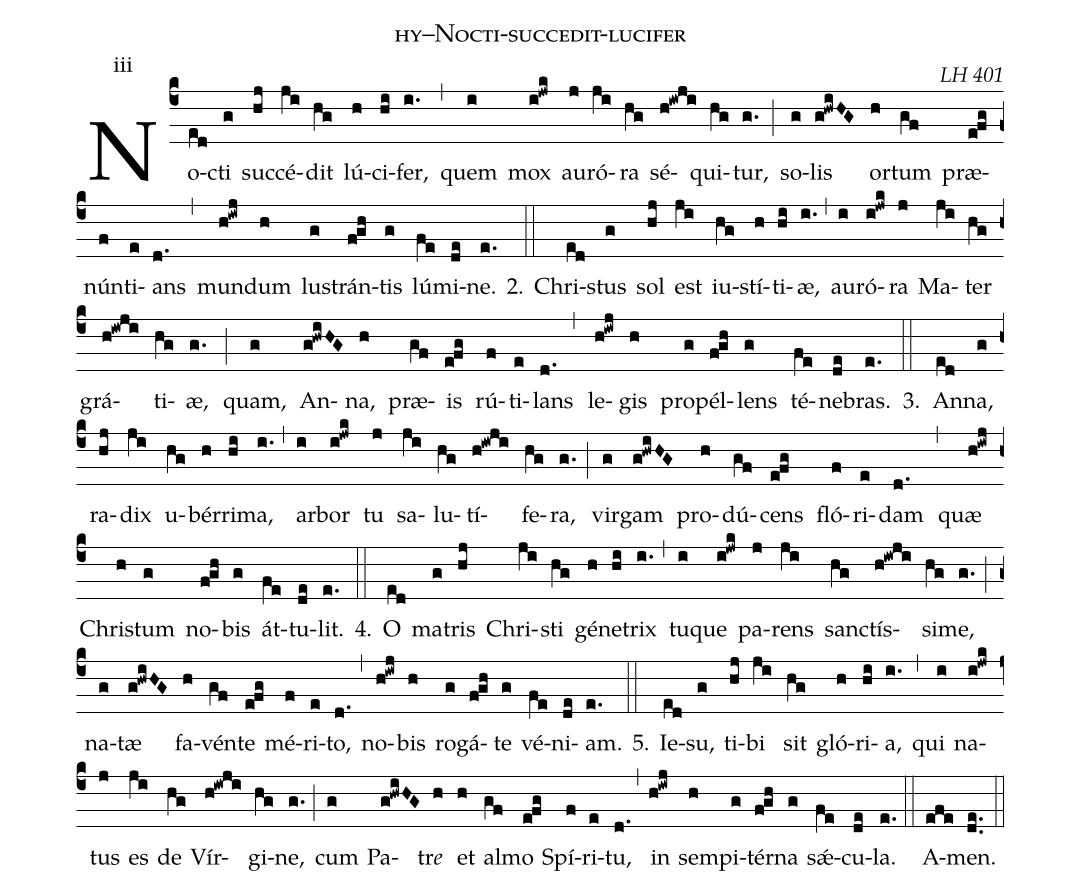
name: hy--Nocti-succedit-lucifer;
commentary: LH 401;
annotation: iii;
%%
(c4) No(ed)cti(g) suc(hj)cé(ji)dit(hg) lú(h)ci(hi)fer,(i.) (,)
quem(i) mox(i!jwk) au(j)ró(ji)ra(hg) sé(h!iwji)qui(hg)tur,(g.) (;)
so(g)lis(g!hwiHG) or(h)tum(gf) præ(efg)nún(f)ti(e)ans(d.) (,)
mun(h!iwj)dum(h) lu(g)strán(fgh)tis(g) lú(fe)mi(de)ne.(e.)
2.(::) Chri(ed)stus(g) sol(hj) est(ji) iu(hg)stí(h)ti(hi)æ,(i.) (,)
au(i)ró(i!jwk)ra(j) Ma(ji)ter(hg) grá(h!iwji)ti(hg)æ,(g.) (;)
quam,(g) An(g!hwiHG)na,(h) præ(gf)is(efg) rú(f)ti(e)lans(d.) (,)
le(h!iwj)gis(h) pro(g)pél(fgh)lens(g) té(fe)ne(de)bras.(e.)
3.(::) An(ed)na,(g) ra(hj)dix(ji) u(hg)bér(h)ri(hi)ma,(i.) (,)
ar(i)bor(i!jwk) tu(j) sa(ji)lu(hg)tí(h!iwji)fe(hg)ra,(g.) (;)
vir(g)gam(g!hwiHG) pro(h)dú(gf)cens(efg) fló(f)ri(e)dam(d.) (,)
quæ(h!iwj) Chri(h)stum(g) no(fgh)bis(g) át(fe)tu(de)lit.(e.)
4.(::) O(ed) ma(g)tris(hj) Chri(ji)sti(hg) gé(h)ne(hi)trix(i.) (,)
tu(i)que(i!jwk) pa(j)rens(ji) san(hg)ctís(h!iwji)si(hg)me,(g.) (;)
na(g)tæ(g!hwiHG) fa(h)vén(gf)te(efg) mé(f)ri(e)to,(d.) (,)
no(h!iwj)bis(h) ro(g)gá(fgh)te(g) vé(fe)ni(de)am.(e.)
5.(::) Ie(ed)su,(g) ti(hj)bi(ji) sit(hg) gló(h)ri(hi)a,(i.) (,)
qui(i) na(i!jwk)tus(j) es(ji) de(hg) Vír(h!iwji)gi(hg)ne,(g.) (;)
cum(g) Pa(g!hwiHG)tr<i>e</i>(h) et(h) al(gf)mo(efg) Spí(f)ri(e)tu,(d.) (,)
in(h!iwj) sem(h)pi(g)tér(fgh)na(g) sǽ(fe)cu(de)la.(e.) (::)
A(efe)men.(de..) (::)
